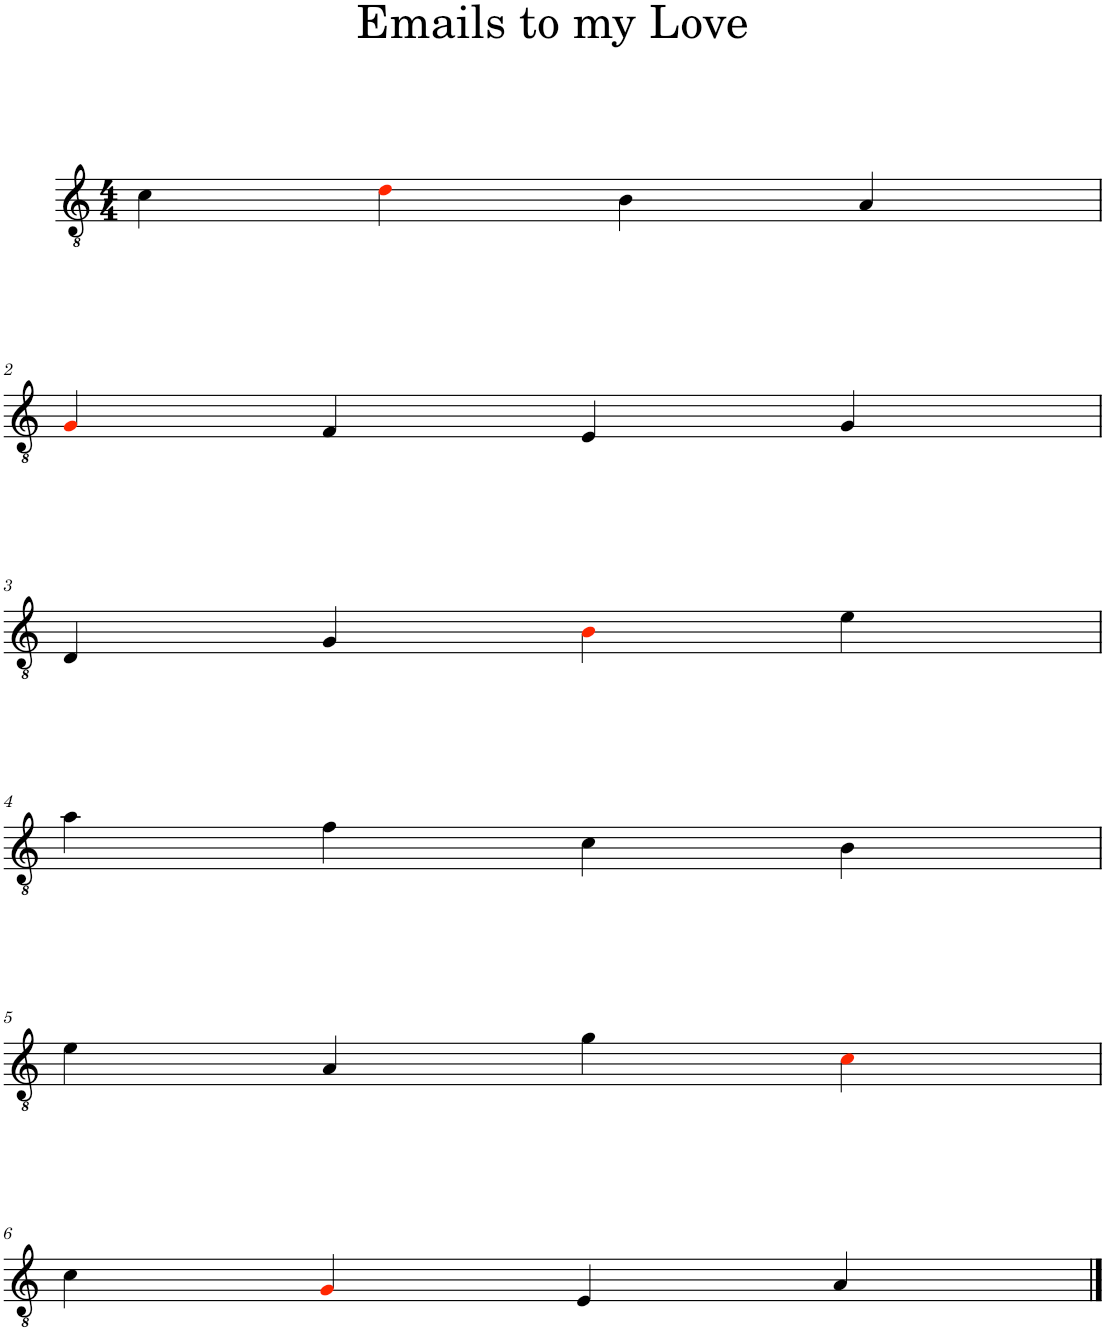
**kern
*part1
*staff1
*I"Tenor
*I'T.
*clefGv2
*k[]
*M4/4
=1
4c\
4di\
4B\
4A/
!!LO:LB:g=z
=2
4Gi/
4F/
4E/
4G/
!!LO:LB:g=z
=3
4D/
4G/
4Bi\
4e\
!!LO:LB:g=z
=4
4a\
4f\
4c\
4B\
!!LO:LB:g=z
=5
4e\
4A/
4g\
4ci\
!!LO:LB:g=z
=6
4c\
4Gi/
4E/
4A/
==
*-
